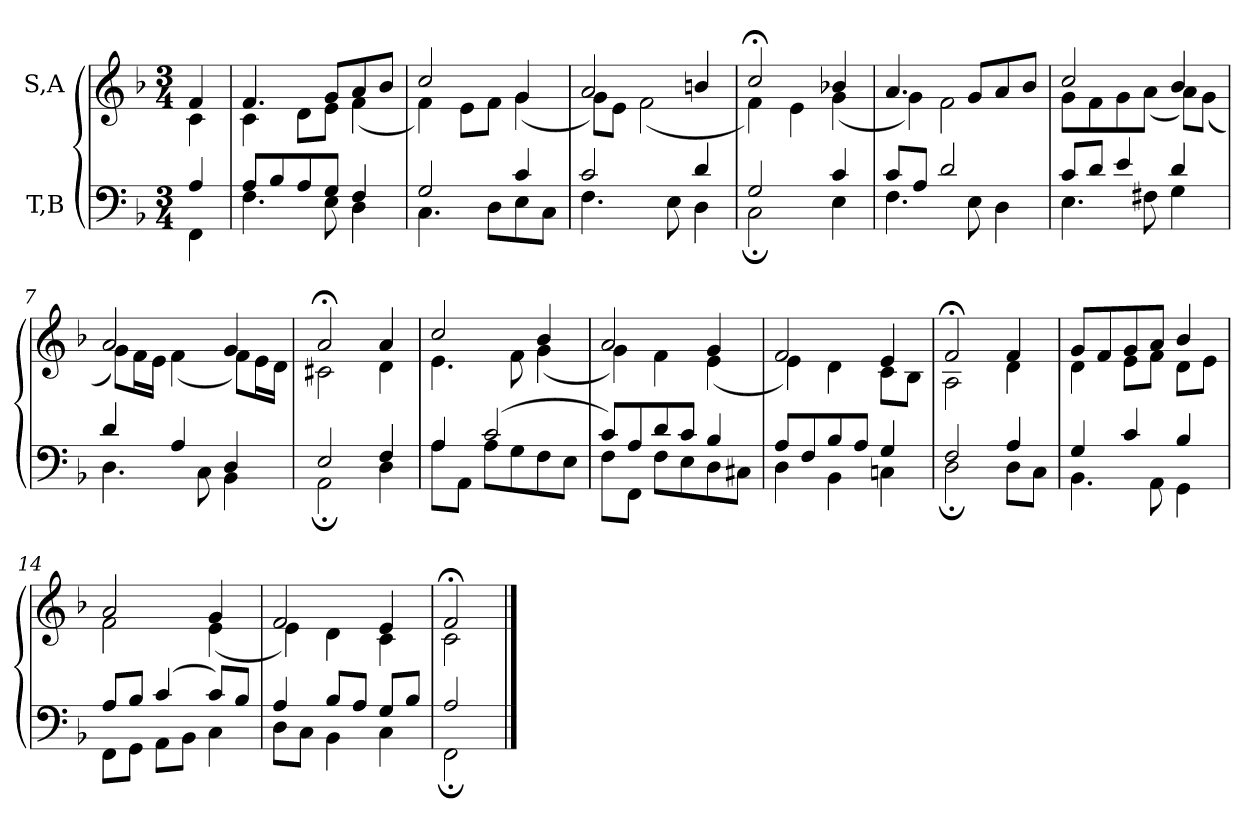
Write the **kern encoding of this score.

**kern	**kern
*part2	*part1
*staff2	*staff1
*I"T,B	*I"S,A
*clefF4	*clefG2
*k[b-]	*k[b-]
*M3/4	*M3/4
=	=
*^	*^
4A	4FF	4f	4c
=1	=1	=1	=1
8AL	4.F	4.f	4c
8B-	.	.	.
8A	.	.	8dL
8GJ	8E	8gL	8eJ
4F	4D	8a	(<4f
.	.	8b-J	.
=2	=2	=2	=2
2G	4.C	2cc	4f)
.	.	.	8eL
.	8DL	.	8fJ
4c	8E	4g	(<4g
.	8CJ	.	.
=3	=3	=3	=3
2c	4.F	2a	8gL)
.	.	.	8eJ
.	.	.	(<2f
.	8E	.	.
4d	4D	4bn	.
=4	=4	=4	=4
2G	2C;	2cc;<	4f)
.	.	.	4e
4c	4E	4b-X	(<4g
=5	=5	=5	=5
8cL	4.F	4.a	4g)
8AJ	.	.	.
2d	.	.	2f
.	8E	8gL	.
.	4D	8a	.
.	.	8b-J	.
=6	=6	=6	=6
8cL	4.E	2cc	8gL
8dJ	.	.	8f
4e	.	.	8g
.	8F#X	.	(<8aJ
4d	4G	4b-	8aL)
.	.	.	(<8gJ
=7	=7	=7	=7
4d	4.D	2a	8gL)
.	.	.	16fL
.	.	.	16eJJ
4A	.	.	(<4f
.	8C	.	.
4D	4BB-	4g	8fL)
.	.	.	16eL
.	.	.	16dJJ
=8	=8	=8	=8
2E	2AA;	2a;<	2c#X
4F	4D	4a	4d
=9	=9	=9	=9
4A	8AL	2cc	4.e
.	8AAJ	.	.
(>2c	8AL	.	.
.	8G	.	8f
.	8F	4b-	(<4g
.	8EJ	.	.
=10	=10	=10	=10
8cL)	8FL	2a	4g)
8A	8FFJ	.	.
8d	8FL	.	4f
8cJ	8E	.	.
4B-	8D	4g	(<4e
.	8C#XJ	.	.
=11	=11	=11	=11
8AL	4D	2f	4e)
8F	.	.	.
8B-	4BB-	.	4d
8AJ	.	.	.
4G	4Cn	4e	8cL
.	.	.	8B-J
=12	=12	=12	=12
2F	2D;	2f;<	2A
4A	8DL	4f	4d
.	8CJ	.	.
=13	=13	=13	=13
4G	4.BB-	8gL	4d
.	.	8f	.
4c	.	8g	8eL
.	8AA	8aJ	8fJ
4B-	4GG	4b-	8dL
.	.	.	8eJ
=14	=14	=14	=14
8AL	8FFL	2a	2f
8B-J	8GGJ	.	.
(>4c	8AAL	.	.
.	8BB-J	.	.
8cL)	4C	4g	(<4e
8B-J	.	.	.
=15	=15	=15	=15
4A	8DL	2f	4e)
.	8CJ	.	.
8B-L	4BB-	.	4d
8AJ	.	.	.
8GL	4C	4e	4c
8B-J	.	.	.
=16	=16	=16	=16
2A	2FF;	2f;<	2c
*v	*v	*	*
*	*v	*v
==	==
*-	*-
